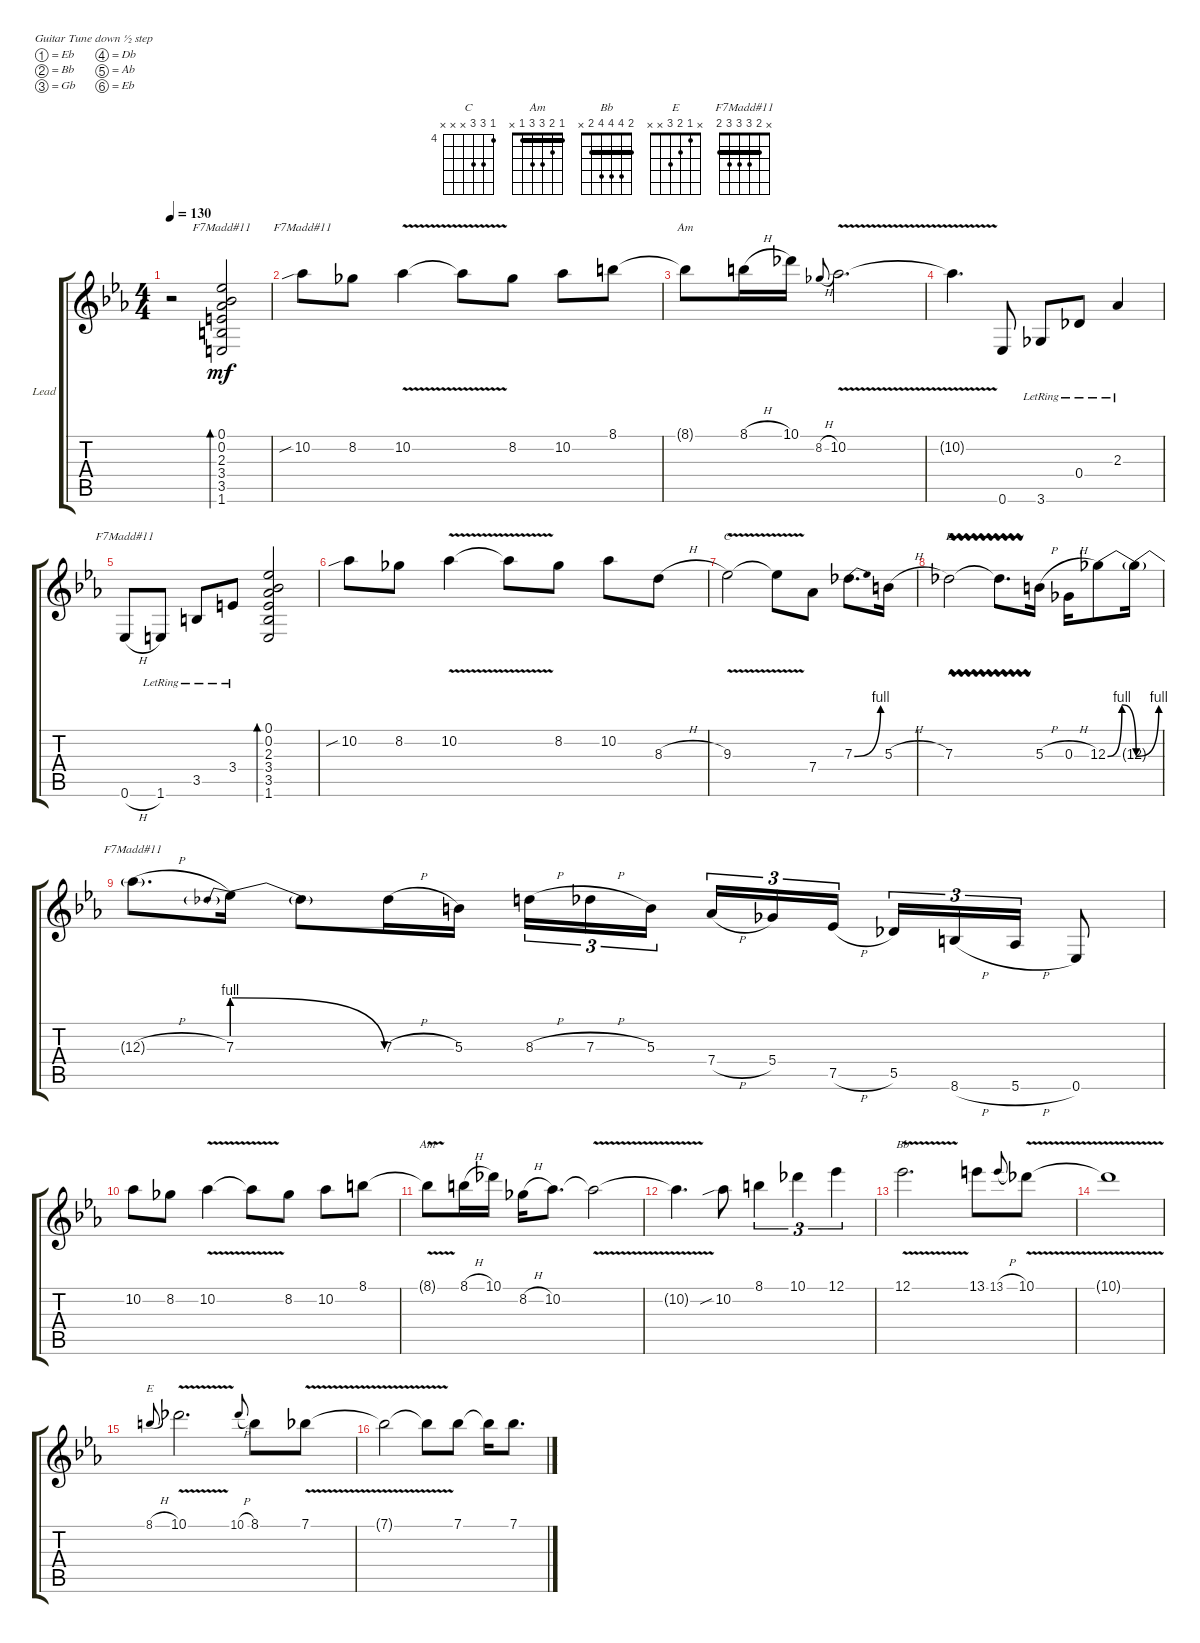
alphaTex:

\defaultSystemsLayout 4
\bracketExtendMode groupsimilarinstruments
\firstSystemTrackNameOrientation horizontal
\otherSystemsTrackNameOrientation horizontal
\track ("Lead" "Lead") {multiBarRest instrument overdrivenguitar}
\staff {score tabs}
\tuning (Eb4 Bb3 Gb3 Db3 Ab2 Eb2)
\chord ("C" 4 6 6 x x x) {firstfret 4}
\chord ("Am" 1 2 3 3 1 x) {barre 1}
\chord ("Bb" 2 4 4 4 2 x) {barre 2}
\chord ("E" x 1 2 3 x x)
\chord ("F7Madd#11" x 2 3 3 3 2) {barre 2}
\ts (4 4)
\tempo 130
\clef g2
\ks cminor
r.2{dy mf} (1.6 3.5 3.4 2.3 0.2 0.1).2{bd 237 ch "F7Madd#11"} |
10.2{sib}.8{ch "F7Madd#11"} 8.2.8 10.2{v}.4 10.2{v t}.8 8.2.8 10.2.8 8.1.8 |
8.1{t}.8{ch "Am"} 8.1{h}.16 10.1.16 8.2{h}.8{gr onbeat} 10.2{v}.2{d} |
10.2{v t}.4{d} 0.6.8 3.6{lr}.8 0.4{lr}.8 2.3{lr}.4 |
0.6{h}.8{ch "F7Madd#11"} 1.6{lr}.8 3.5{lr}.8 3.4{lr}.8 (1.6 3.5 3.4 2.3 0.2 0.1).2{bd 237} |
10.2{sib}.8 8.2.8 10.2{v}.4 10.2{v t}.8 8.2.8 10.2.8 8.3{h}.8 |
9.3{v}.2{ch "C"} 9.3{v t}.8 7.4.8 7.3{be (bend 0 0 15 4)}.8{d} 5.3{h}.16 |
7.3{vw}.2{ch "E"} 7.3{vw t}.8{d} 5.3{h}.16 0.3{h}.16 12.3{be (bendrelease 0 0 30.599999999999998 4 31.799999999999997 4 59.4 0)}.8 12.3{be (bend 28.2 0 59.4 4) t}.16 |
12.3{h t}.8{d ch "F7Madd#11"} 7.3{be (prebendrelease 0 4 52.199999999999996 0)}.16 7.3{t}.8 7.3{h}.16{beam merge} 5.3.16 8.3{h}.16{tu (3 2)} 7.3{h}.16{tu (3 2)} 5.3.16{tu (3 2)} 7.4{h}.16{tu (3 2)} 5.4.16{tu (3 2)} 7.5{h}.16{tu (3 2)} 5.5.16{tu (3 2)} 8.6{h}.16{tu (3 2)} 5.6{h}.16{tu (3 2)} 0.6.8 |
10.2.8 8.2.8 10.2{v}.4 10.2{v t}.8 8.2.8 10.2.8 8.1.8 |
8.1{v t}.8{ch "Am"} 8.1{h}.16 10.1.16 8.2{h}.16 10.2.8{d} 10.2{v t}.2 |
10.2{v t}.4{d} 10.2{sib}.8 8.1.4{tu (3 2)} 10.1.4{tu (3 2)} 12.1.4{tu (3 2)} |
12.1{v}.2{d ch "Bb"} 13.1.8 13.1{h}.8{gr onbeat} 10.1{v}.8 |
10.1{v t}.1 |
8.1{h}.8{ch "E" gr onbeat} 10.1{v}.2{d} 10.1{h}.8{gr onbeat} 8.1.8 7.1{v}.8 |
7.1{v t}.2 7.1{t}.8 7.1.8 7.1{t}.16 7.1.8{d}
